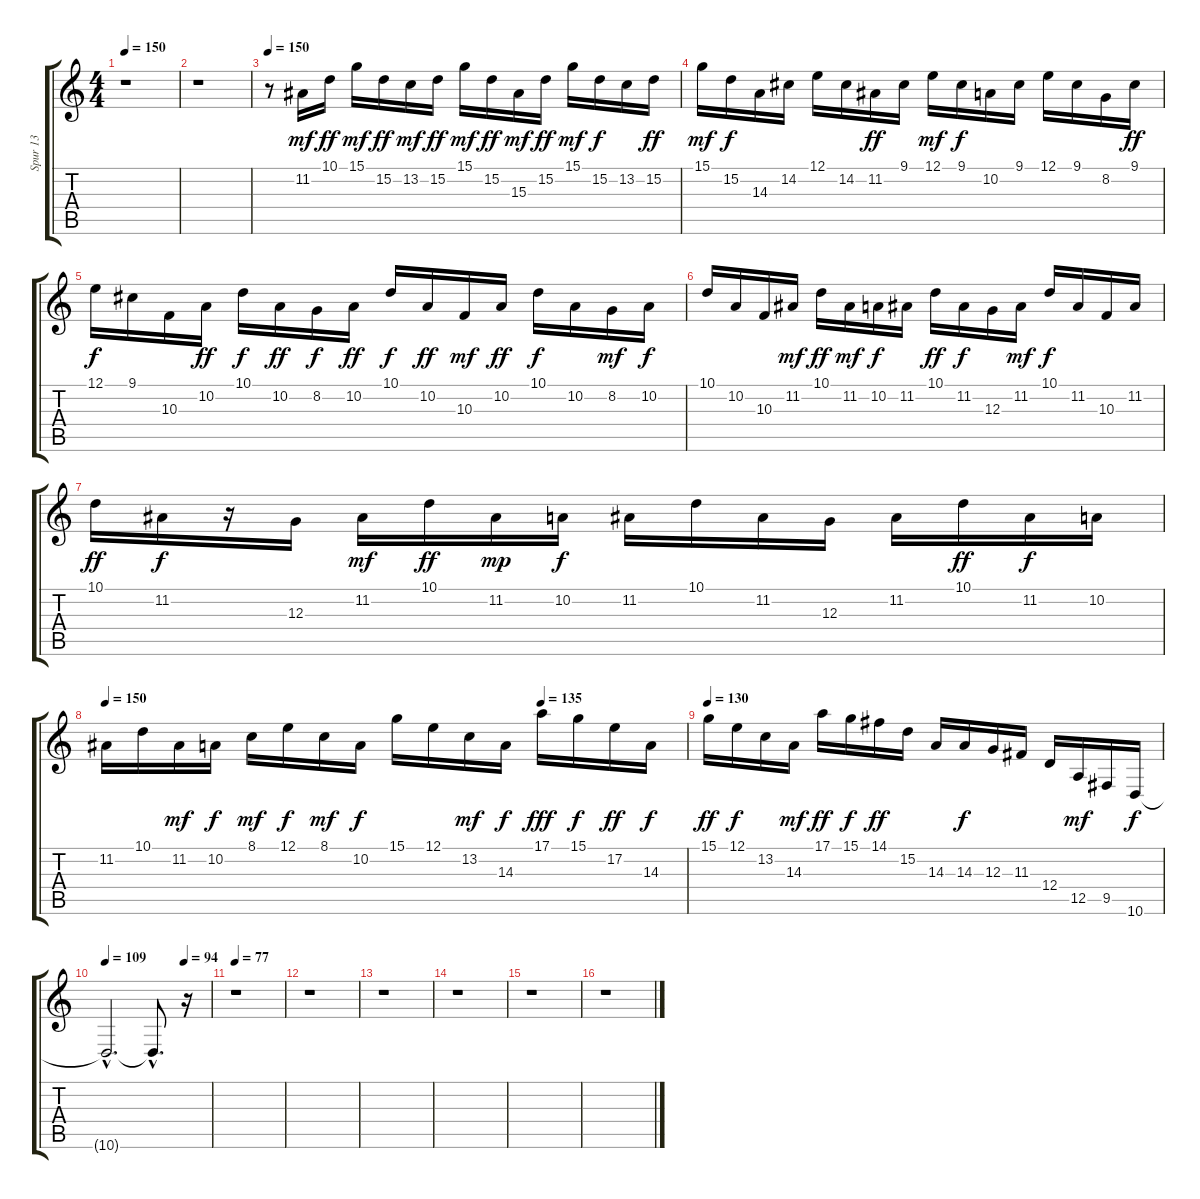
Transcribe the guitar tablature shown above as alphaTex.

\track ("Spur 13" "Spur 13") {instrument marimba}
\staff {score tabs}
\tuning (E4 B3 G3 D3 A2 E2) {hide}
\ts (4 4)
\tempo 150
\clef g2
\ks c
r.1{dy mf instrument marimba} |
r.1 |
\tempo 150
r.8 11.2.16{volume 12} 10.1.16{dy ff} 15.1.16{dy mf} 15.2.16{dy ff} 13.2.16{dy mf} 15.2.16{dy ff} 15.1.16{dy mf} 15.2.16{dy ff} 15.3.16{dy mf} 15.2.16{dy ff} 15.1.16{dy mf} 15.2.16{dy f} 13.2.16 15.2.16{dy ff} |
15.1.16{dy mf} 15.2.16{dy f} 14.3.16 14.2.16 12.1.16 14.2.16 11.2.16{dy ff} 9.1.16 12.1.16{dy mf} 9.1.16{dy f} 10.2.16 9.1.16 12.1.16 9.1.16 8.2.16 9.1.16{dy ff} |
12.1.16{dy f} 9.1.16 10.3.16 10.2.16{dy ff} 10.1.16{dy f} 10.2.16{dy ff} 8.2.16{dy f} 10.2.16{dy ff} 10.1.16{dy f} 10.2.16{dy ff} 10.3.16{dy mf} 10.2.16{dy ff} 10.1.16{dy f} 10.2.16 8.2.16{dy mf} 10.2.16{dy f} |
10.1.16 10.2.16 10.3.16 11.2.16{dy mf} 10.1.16{dy ff} 11.2.16{dy mf} 10.2.16{dy f} 11.2.16 10.1.16{dy ff} 11.2.16{dy f} 12.3.16 11.2.16{dy mf} 10.1.16{dy f} 11.2.16 10.3.16 11.2.16 |
10.1.16{dy ff} 11.2.16{dy f} r.16 12.3.16{volume 12 balance 5} 11.2.16{dy mf} 10.1.16{dy ff} 11.2.16{dy mp} 10.2.16{dy f} 11.2.16 10.1.16 11.2.16 12.3.16 11.2.16 10.1.16{dy ff} 11.2.16{dy f} 10.2.16 |
\tempo 150
\tempo (135 0.75)
11.2.16 10.1.16 11.2.16{dy mf} 10.2.16{dy f} 8.1.16{dy mf} 12.1.16{dy f} 8.1.16{dy mf} 10.2.16{dy f} 15.1.16 12.1.16 13.2.16{dy mf} 14.3.16{dy f} 17.1.16{dy fff} 15.1.16{dy f} 17.2.16{dy ff} 14.3.16{dy f} |
\tempo 130
15.1.16{dy ff} 12.1.16{dy f} 13.2.16 14.3.16{dy mf} 17.1.16{dy ff} 15.1.16{dy f} 14.1.16{dy ff} 15.2.16 14.3.16 14.3.16{dy f} 12.3.16 11.3.16 12.4.16 12.5.16{dy mf} 9.5.16 10.6.16{dy f} |
\tempo 109
\tempo (94 0.75)
10.6{hac t}.2{d} 10.6{hac t}.8{d} r.16 |
\tempo 77
r.1 |
r.1 |
r.1 |
r.1 |
r.1 |
r.1
